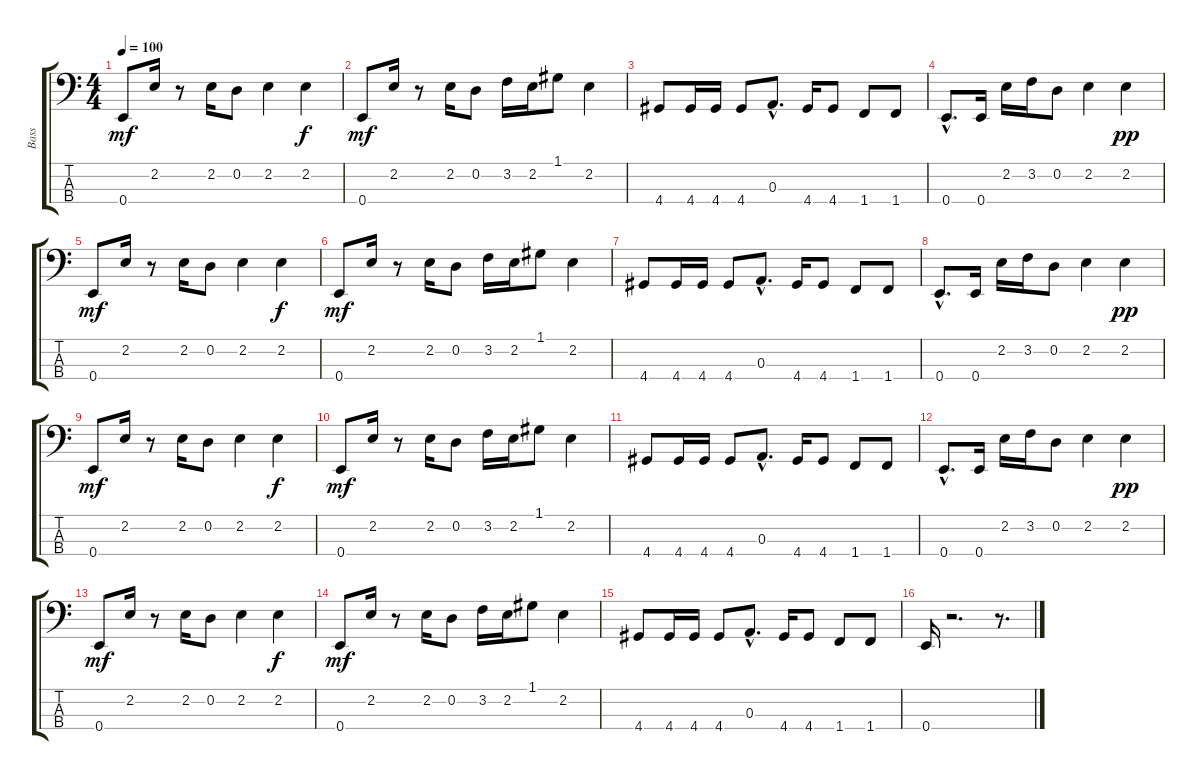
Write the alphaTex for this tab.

\track ("Bass" "Bass") {instrument electricbassfinger}
\staff {score tabs}
\tuning (G2 D2 A1 E1) {hide}
\ts (4 4)
\tempo 100
\clef f4
\ks c
0.4.8{dy mf} 2.2.16 r.8 2.2.16 0.2.8 2.2.4 2.2.4{dy f} |
0.4.8{dy mf} 2.2.16 r.8 2.2.16 0.2.8 3.2.16 2.2.16 1.1.8 2.2.4 |
4.4.8 4.4.16 4.4.16 4.4.8 0.3{hac}.8{d} 4.4.16 4.4.8 1.4.8 1.4.8 |
0.4{hac}.8{d} 0.4.16 2.2.16 3.2.16 0.2.8 2.2.4 2.2.4{dy pp} |
0.4.8{dy mf} 2.2.16 r.8 2.2.16 0.2.8 2.2.4 2.2.4{dy f} |
0.4.8{dy mf} 2.2.16 r.8 2.2.16 0.2.8 3.2.16 2.2.16 1.1.8 2.2.4 |
4.4.8 4.4.16 4.4.16 4.4.8 0.3{hac}.8{d} 4.4.16 4.4.8 1.4.8 1.4.8 |
0.4{hac}.8{d} 0.4.16 2.2.16 3.2.16 0.2.8 2.2.4 2.2.4{dy pp} |
0.4.8{dy mf} 2.2.16 r.8 2.2.16 0.2.8 2.2.4 2.2.4{dy f} |
0.4.8{dy mf} 2.2.16 r.8 2.2.16 0.2.8 3.2.16 2.2.16 1.1.8 2.2.4 |
4.4.8 4.4.16 4.4.16 4.4.8 0.3{hac}.8{d} 4.4.16 4.4.8 1.4.8 1.4.8 |
0.4{hac}.8{d} 0.4.16 2.2.16 3.2.16 0.2.8 2.2.4 2.2.4{dy pp} |
0.4.8{dy mf} 2.2.16 r.8 2.2.16 0.2.8 2.2.4 2.2.4{dy f} |
0.4.8{dy mf} 2.2.16 r.8 2.2.16 0.2.8 3.2.16 2.2.16 1.1.8 2.2.4 |
4.4.8 4.4.16 4.4.16 4.4.8 0.3{hac}.8{d} 4.4.16 4.4.8 1.4.8 1.4.8 |
0.4.16 r.2{d} r.8{d}
